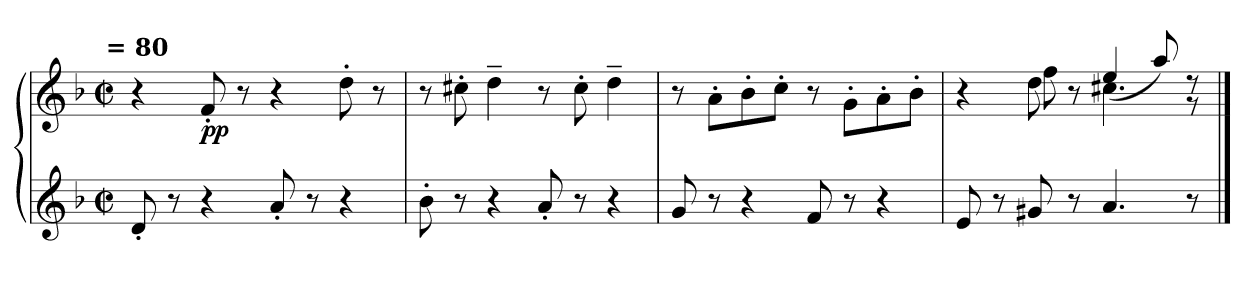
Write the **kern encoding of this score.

**kern	**kern	**dynam
*part1	*part1	*part1
*staff2	*staff1	*staff1/2
*clefG2	*clefG2	*
*k[b-]	*k[b-]	*
!!LO:TX:omd:t= = 80
*M2/2	*M2/2	*
*met(c|)	*met(c|)	*
*MM160	*MM160	*
=1	=1	=1
8d'/	4r	.
8r	.	.
!	!	!LO:DY:b
4r	8f'/	pp
.	8r	.
8a'/	4r	.
8r	.	.
4r	8dd'\	.
.	8r	.
=2	=2	=2
8b-'\	8r	.
8r	8cc#X'\	.
4r	4dd~\	.
8a'/	8r	.
8r	8cc#'\	.
4r	4dd~\	.
=3	=3	=3
8g/	8r	.
8r	8a'\L	.
4r	8b-'\	.
.	8cc'\J	.
8f/	8r	.
8r	8g'\L	.
4r	8a'\	.
.	8b-'\J	.
=4	=4	=4
*	*^	*
8e/	4r	4ryy	.
8r	.	.	.
8g#X/	8dd\	8ff\	.
8r	8r	8ryy	.
4.a/	4.cc#X\	(>4ee/	.
.	.	8aa/)	.
8r	8r	8r	.
*	*v	*v	*
==	==	==
*-	*-	*-
